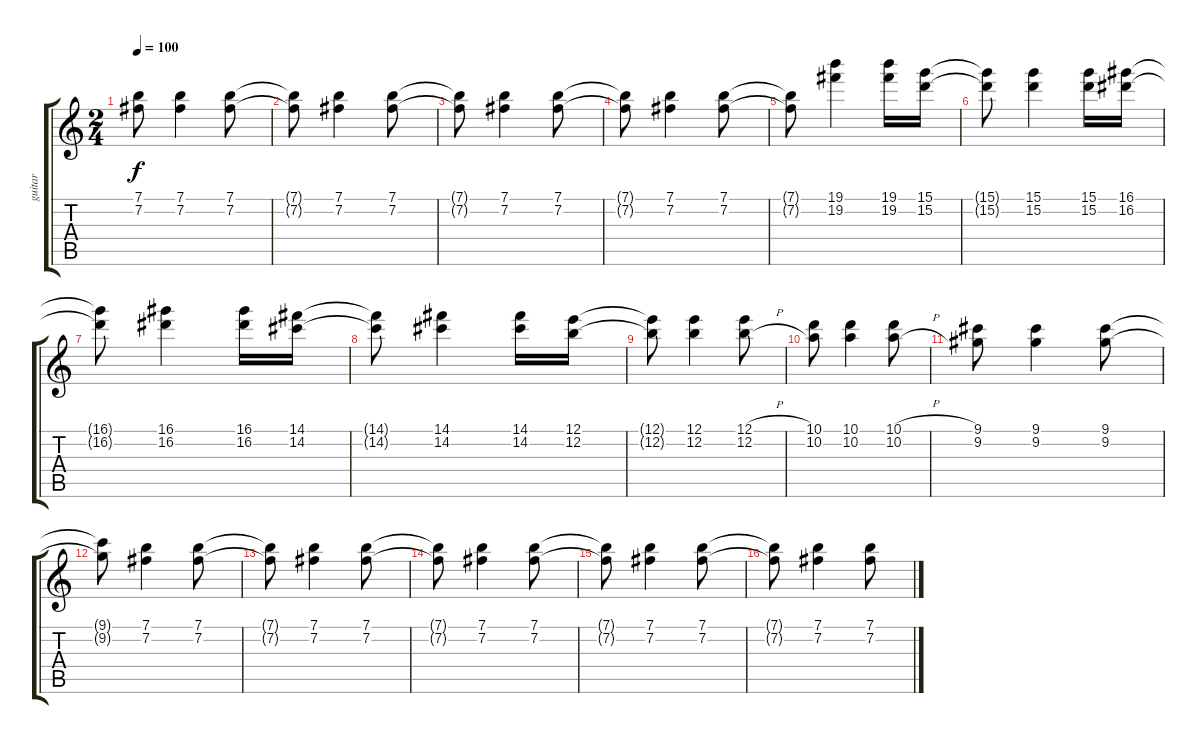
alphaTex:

\track ("guitar" "guitar") {instrument electricguitarclean}
\staff {score tabs}
\tuning (E4 B3 G3 D3 A2 E2) {hide}
\ts (2 4)
\tempo 100
\clef g2
\ks c
(7.1{t} 7.2{t}).8{dy f} (7.1 7.2).4 (7.1 7.2).8 |
(7.1{t} 7.2{t}).8 (7.1 7.2).4 (7.1 7.2).8 |
(7.1{t} 7.2{t}).8 (7.1 7.2).4 (7.1 7.2).8 |
(7.1{t} 7.2{t}).8 (7.1 7.2).4 (7.1 7.2).8 |
(7.1{t} 7.2{t}).8 (19.1 19.2).4 (19.1 19.2).16 (15.1 15.2).16 |
(15.1{t} 15.2{t}).8 (15.1 15.2).4 (15.1 15.2).16 (16.1 16.2).16 |
(16.1{t} 16.2{t}).8 (16.1 16.2).4 (16.1 16.2).16 (14.1 14.2).16 |
(14.1{t} 14.2{t}).8 (14.1 14.2).4 (14.1 14.2).16 (12.1 12.2).16 |
(12.1{t} 12.2{t}).8 (12.1 12.2).4 (12.1{h} 12.2{h}).8 |
(10.1 10.2).8 (10.1 10.2).4 (10.1{h} 10.2{h}).8 |
(9.1 9.2).8 (9.1 9.2).4 (9.1 9.2).8 |
(9.1{t} 9.2{t}).8 (7.1 7.2).4 (7.1 7.2).8 |
(7.1{t} 7.2{t}).8 (7.1 7.2).4 (7.1 7.2).8 |
(7.1{t} 7.2{t}).8 (7.1 7.2).4 (7.1 7.2).8 |
(7.1{t} 7.2{t}).8 (7.1 7.2).4 (7.1 7.2).8 |
(7.1{t} 7.2{t}).8 (7.1 7.2).4 (7.1 7.2).8
